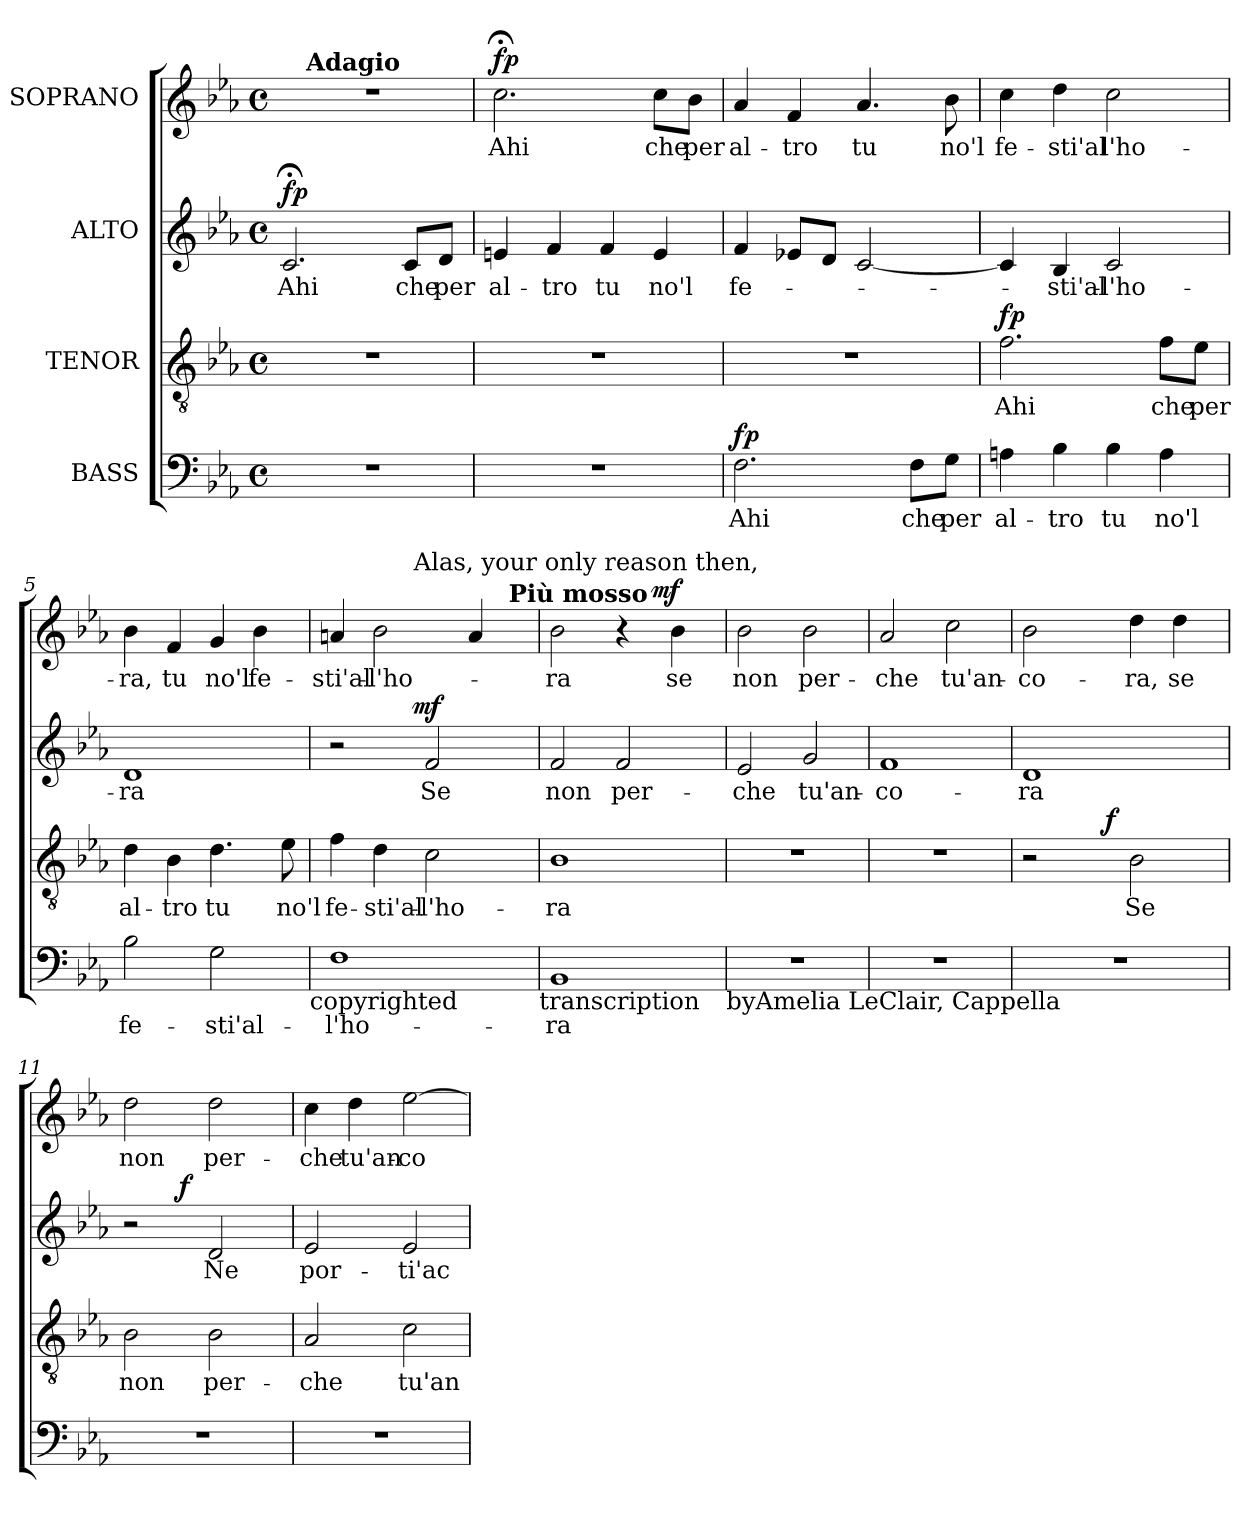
**kern	**text	**dynam	**kern	**text	**dynam	**kern	**text	**dynam	**kern	**text	**dynam
*part4	*part4	*part4	*part3	*part3	*part3	*part2	*part2	*part2	*part1	*part1	*part1
*staff4	*staff4	*staff4	*staff3	*staff3	*staff3	*staff2	*staff2	*staff2	*staff1	*staff1	*staff1
*I"BASS	*	*	*I"TENOR	*	*	*I"ALTO	*	*	*I"SOPRANO	*	*
*clefF4	*	*	*clefGv2	*	*	*clefG2	*	*	*clefG2	*	*
*k[b-e-a-]	*	*	*k[b-e-a-]	*	*	*k[b-e-a-]	*	*	*k[b-e-a-]	*	*
*E-:	*	*	*E-:	*	*	*E-:	*	*	*E-:	*	*
*M4/4	*	*	*M4/4	*	*	*M4/4	*	*	*M4/4	*	*
*met(c)	*	*	*met(c)	*	*	*met(c)	*	*	*met(c)	*	*
=1	=1	=1	=1	=1	=1	=1	=1	=1	=1	=1	=1
!	!	!	!	!	!	!	!LO:LY:b	!LO:DY:a	!	!	!
*	*	*	*	*	*	*	*	*	*^	*	*
1r	.	.	1r	.	.	2.c;/	Ahi	fp	1r	16ryy	.	.
!	!	!	!	!	!	!	!	!	!	!LO:TX:a:B:t=Adagio	!	!
.	.	.	.	.	.	.	.	.	.	2...ryy	.	.
!	!	!	!	!	!	!	!LO:LY:b	!	!	!	!	!
.	.	.	.	.	.	8c/L	che	.	.	.	.	.
!	!	!	!	!	!	!	!LO:LY:b	!	!	!	!	!
.	.	.	.	.	.	8d/J	per	.	.	.	.	.
=2	=2	=2	=2	=2	=2	=2	=2	=2	=2	=2	=2	=2
!	!	!	!	!	!	!	!LO:LY:b	!	!	!	!LO:LY:b	!LO:DY:a
*	*	*	*	*	*	*	*	*	*v	*v	*	*
1r	.	.	1r	.	.	4en/	al-	.	2.cc;<\	Ahi	fp
!	!	!	!	!	!	!	!LO:LY:b	!	!	!	!
.	.	.	.	.	.	4f/	-tro	.	.	.	.
!	!	!	!	!	!	!	!LO:LY:b	!	!	!	!
.	.	.	.	.	.	4f/	tu	.	.	.	.
!	!	!	!	!	!	!	!LO:LY:b	!	!	!LO:LY:b	!
.	.	.	.	.	.	4e/	no'l	.	8cc\L	che	.
!	!	!	!	!	!	!	!	!	!	!LO:LY:b	!
.	.	.	.	.	.	.	.	.	8b-\J	per	.
=3	=3	=3	=3	=3	=3	=3	=3	=3	=3	=3	=3
!	!LO:LY:b	!LO:DY:a	!	!	!	!	!LO:LY:b	!	!	!LO:LY:b	!
2.F\	Ahi	fp	1r	.	.	4f/	fe-	.	4a-/	al-	.
!	!	!	!	!	!	!	!	!	!	!LO:LY:b	!
.	.	.	.	.	.	8e-X/L	.	.	4f/	-tro	.
.	.	.	.	.	.	8d/J	.	.	.	.	.
!	!	!	!	!	!	!	!	!	!	!LO:LY:b	!
.	.	.	.	.	.	[<2c/	.	.	4.a-/	tu	.
!	!LO:LY:b	!	!	!	!	!	!	!	!	!	!
8F\L	che	.	.	.	.	.	.	.	.	.	.
!	!LO:LY:b	!	!	!	!	!	!	!	!	!LO:LY:b	!
8G\J	per	.	.	.	.	.	.	.	8b-\	no'l	.
=4	=4	=4	=4	=4	=4	=4	=4	=4	=4	=4	=4
!	!LO:LY:b	!	!	!LO:LY:b	!LO:DY:a	!	!	!	!	!LO:LY:b	!
4An\	al-	.	2.f\	Ahi	fp	4c/]	.	.	4cc\	fe-	.
!	!LO:LY:b	!	!	!	!	!	!LO:LY:b	!	!	!LO:LY:b	!
4B-\	-tro	.	.	.	.	4B-/	-sti'al-	.	4dd\	-sti'al	.
!	!LO:LY:b	!	!	!	!	!	!LO:LY:b	!	!	!LO:LY:b	!
4B-\	tu	.	.	.	.	2c/	-l'ho-	.	2cc\	l'ho-	.
!	!LO:LY:b	!	!	!LO:LY:b	!	!	!	!	!	!	!
4A\	no'l	.	8f\L	che	.	.	.	.	.	.	.
!	!	!	!	!LO:LY:b	!	!	!	!	!	!	!
.	.	.	8e-\J	per	.	.	.	.	.	.	.
!!LO:LB:g=z
=5	=5	=5	=5	=5	=5	=5	=5	=5	=5	=5	=5
!	!LO:LY:b	!	!	!LO:LY:b	!	!	!LO:LY:b	!	!	!LO:LY:b	!
2B-\	fe-	.	4d\	al-	.	1d	-ra	.	4b-\	-ra,	.
!	!	!	!	!LO:LY:b	!	!	!	!	!	!LO:LY:b	!
.	.	.	4B-\	-tro	.	.	.	.	4f/	tu	.
!	!LO:LY:b	!	!	!LO:LY:b	!	!	!	!	!	!LO:LY:b	!
2G\	-sti'al-	.	4.d\	tu	.	.	.	.	4g/	no'l	.
!	!	!	!	!	!	!	!	!	!	!LO:LY:b	!
.	.	.	.	.	.	.	.	.	4b-\	fe-	.
!	!	!	!	!LO:LY:b	!	!	!	!	!	!	!
.	.	.	8e-\	no'l	.	.	.	.	.	.	.
!LO:TX:b:t=copyrighted	!	!	!	!	!	!	!	!	!	!	!
=6	=6	=6	=6	=6	=6	=6	=6	=6	=6	=6	=6
!	!LO:LY:b	!	!	!LO:LY:b	!	!	!	!	!	!LO:LY:b	!
*	*	*	*	*	*	*^	*	*	*^	*	*
*	*	*	*	*	*	*	*	*	*	*	*^	*	*
1F	-l'ho-	.	4f\	fe-	.	2r	4...ryy	.	.	4an/	4...ryy	2ryy	-sti'al-	.
!	!	!	!	!LO:LY:b	!	!	!	!	!	!	!	!	!LO:LY:b	!
.	.	.	4d\	-sti'al-	.	.	.	.	.	2b-\	.	.	-l'ho-	.
!	!	!	!	!	!	!	!	!	!	!	!LO:TX:a:t=Alas, your only reason then,	!	!	!
!	!	!	!	!	!	!	!	!	!LO:DY:a	!	!	!	!	!
.	.	.	.	.	.	.	2ryy	.	mf	.	2ryy	.	.	.
!	!	!	!	!LO:LY:b	!	!	!	!LO:LY:b	!	!	!	!	!	!
.	.	.	2c\	-l'ho-	.	2f/	.	Se	.	.	.	4ryy	.	.
.	.	.	.	.	.	.	.	.	.	4a/	.	8ryy	.	.
.	.	.	.	.	.	.	.	.	.	.	.	32ryy	.	.
!	!	!	!	!	!	!	!	!	!	!	!	!LO:TX:a:B:t=Più mosso	!	!
.	.	.	.	.	.	.	.	.	.	.	.	16.ryy	.	.
.	.	.	.	.	.	.	32ryy	.	.	.	32ryy	.	.	.
!LO:TX:b:t=transcription	!	!	!	!	!	!	!	!	!	!	!	!	!	!
=7	=7	=7	=7	=7	=7	=7	=7	=7	=7	=7	=7	=7	=7	=7
!	!LO:LY:b	!	!	!LO:LY:b	!	!	!	!LO:LY:b	!	!	!	!	!LO:LY:b	!
*	*	*	*	*	*	*v	*v	*	*	*	*	*	*	*
*	*	*	*	*	*	*	*	*	*	*v	*v	*	*
1BB-	-ra	.	1B-	-ra	.	2f/	non	.	2b-\	2ryy	-ra	.
!	!	!	!	!	!	!	!LO:LY:b	!	!	!	!	!
.	.	.	.	.	.	2f/	per-	.	4r	8.ryy	.	.
!	!	!	!	!	!	!	!	!	!	!	!	!LO:DY:a
.	.	.	.	.	.	.	.	.	.	4ryy	.	mf
!	!	!	!	!	!	!	!	!	!	!	!LO:LY:b	!
.	.	.	.	.	.	.	.	.	4b-\	.	se	.
.	.	.	.	.	.	.	.	.	.	16ryy	.	.
!LO:TX:b:t=byAmelia LeClair, Cappella	!	!	!	!	!	!	!	!	!	!	!	!
=8	=8	=8	=8	=8	=8	=8	=8	=8	=8	=8	=8	=8
!	!	!	!	!	!	!	!LO:LY:b	!	!	!	!LO:LY:b	!
*	*	*	*	*	*	*	*	*	*v	*v	*	*
1r	.	.	1r	.	.	2e-/	-che	.	2b-\	non	.
!	!	!	!	!	!	!	!LO:LY:b	!	!	!LO:LY:b	!
.	.	.	.	.	.	2g/	tu'an-	.	2b-\	per-	.
=9	=9	=9	=9	=9	=9	=9	=9	=9	=9	=9	=9
!	!	!	!	!	!	!	!LO:LY:b	!	!	!LO:LY:b	!
1r	.	.	1r	.	.	1f	-co-	.	2a-/	-che	.
!	!	!	!	!	!	!	!	!	!	!LO:LY:b	!
.	.	.	.	.	.	.	.	.	2cc\	tu'an-	.
=10	=10	=10	=10	=10	=10	=10	=10	=10	=10	=10	=10
!	!	!	!	!	!	!	!LO:LY:b	!	!	!LO:LY:b	!
*	*	*	*^	*	*	*	*	*	*	*	*
1r	.	.	2r	4ryy	.	.	1d	-ra	.	2b-\	-co-	.
.	.	.	.	8ryy	.	.	.	.	.	.	.	.
.	.	.	.	32ryy	.	.	.	.	.	.	.	.
!	!	!	!	!	!	!LO:DY:a	!	!	!	!	!	!
.	.	.	.	2ryy	.	f	.	.	.	.	.	.
!	!	!	!	!	!LO:LY:b	!	!	!	!	!	!LO:LY:b	!
.	.	.	2B-\	.	Se	.	.	.	.	4dd\	-ra,	.
!	!	!	!	!	!	!	!	!	!	!	!LO:LY:b	!
.	.	.	.	.	.	.	.	.	.	4dd\	se	.
.	.	.	.	16.ryy	.	.	.	.	.	.	.	.
!!LO:PB:g=z
=11	=11	=11	=11	=11	=11	=11	=11	=11	=11	=11	=11	=11
!	!	!	!	!	!LO:LY:b	!	!	!	!	!	!LO:LY:b	!
*	*	*	*v	*v	*	*	*^	*	*	*	*	*
1r	.	.	2B-\	non	.	2r	4.ryy	.	.	2dd\	non	.
!	!	!	!	!	!	!	!	!	!LO:DY:a	!	!	!
.	.	.	.	.	.	.	2ryy	.	f	.	.	.
!	!	!	!	!LO:LY:b	!	!	!	!LO:LY:b	!	!	!LO:LY:b	!
.	.	.	2B-\	per-	.	2d/	.	Ne	.	2dd\	per-	.
.	.	.	.	.	.	.	8ryy	.	.	.	.	.
=12	=12	=12	=12	=12	=12	=12	=12	=12	=12	=12	=12	=12
!	!	!	!	!LO:LY:b	!	!	!	!LO:LY:b	!	!	!LO:LY:b	!
*	*	*	*	*	*	*v	*v	*	*	*	*	*
1r	.	.	2A-/	-che	.	2e-/	por-	.	4cc\	-che	.
!	!	!	!	!	!	!	!	!	!	!LO:LY:b	!
.	.	.	.	.	.	.	.	.	4dd\	tu'an-	.
!	!	!	!	!LO:LY:b	!	!	!LO:LY:b	!	!	!LO:LY:b	!
.	.	.	2c\	tu'an-	.	2e-/	-ti'ac-	.	[>2ee-\	-co-	.
=	=	=	=	=	=	=	=	=	=	=	=
*-	*-	*-	*-	*-	*-	*-	*-	*-	*-	*-	*-
